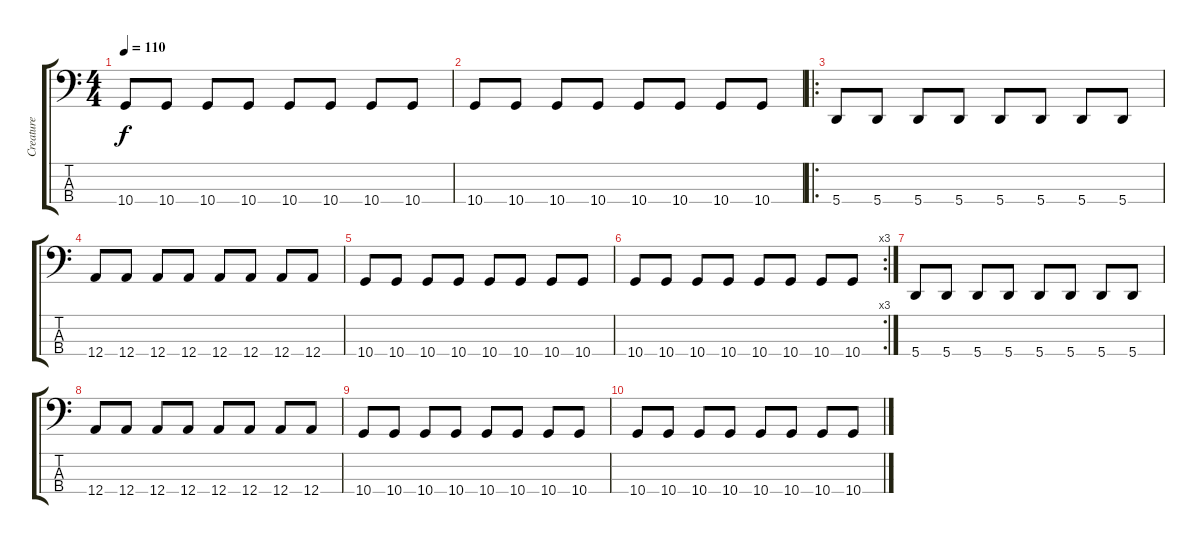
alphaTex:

\track ("Creature" "Creature") {instrument electricbasspick}
\staff {score tabs}
\tuning (D2 A1 E1 A0) {hide}
\ts (4 4)
\tempo 110
\clef f4
\ks c
10.4.8{dy f} 10.4.8 10.4.8 10.4.8 10.4.8 10.4.8 10.4.8 10.4.8 |
10.4.8 10.4.8 10.4.8 10.4.8 10.4.8 10.4.8 10.4.8 10.4.8 |
\ro
5.4.8 5.4.8 5.4.8 5.4.8 5.4.8 5.4.8 5.4.8 5.4.8 |
12.4.8 12.4.8 12.4.8 12.4.8 12.4.8 12.4.8 12.4.8 12.4.8 |
10.4.8 10.4.8 10.4.8 10.4.8 10.4.8 10.4.8 10.4.8 10.4.8 |
\rc 3
10.4.8 10.4.8 10.4.8 10.4.8 10.4.8 10.4.8 10.4.8 10.4.8 |
5.4.8 5.4.8 5.4.8 5.4.8 5.4.8 5.4.8 5.4.8 5.4.8 |
12.4.8 12.4.8 12.4.8 12.4.8 12.4.8 12.4.8 12.4.8 12.4.8 |
10.4.8 10.4.8 10.4.8 10.4.8 10.4.8 10.4.8 10.4.8 10.4.8 |
10.4.8 10.4.8 10.4.8 10.4.8 10.4.8 10.4.8 10.4.8 10.4.8
